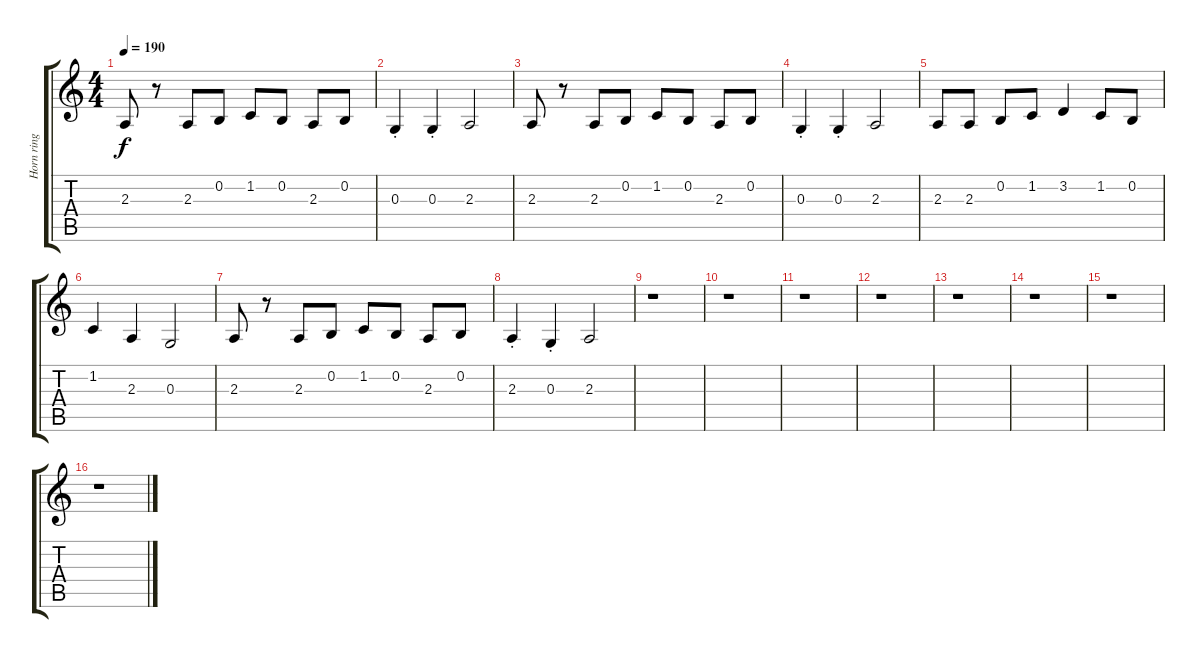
\track ("Horn ring" "Horn ring") {instrument oboe}
\staff {score tabs}
\tuning (E4 B3 G3 D3 A2 E2) {hide}
\ts (4 4)
\tempo 190
\clef g2
\ks c
2.3.8{dy f} r.8 2.3.8 0.2.8 1.2.8 0.2.8 2.3.8 0.2.8 |
0.3{st}.4 0.3{st}.4 2.3.2 |
2.3.8 r.8 2.3.8 0.2.8 1.2.8 0.2.8 2.3.8 0.2.8 |
0.3{st}.4 0.3{st}.4 2.3.2 |
2.3.8 2.3.8 0.2.8 1.2.8 3.2.4 1.2.8 0.2.8 |
1.2.4 2.3.4 0.3.2 |
2.3.8 r.8 2.3.8 0.2.8 1.2.8 0.2.8 2.3.8 0.2.8 |
2.3{st}.4 0.3{st}.4 2.3.2 |
r.1 |
r.1 |
r.1 |
r.1 |
r.1 |
r.1 |
r.1 |
r.1
